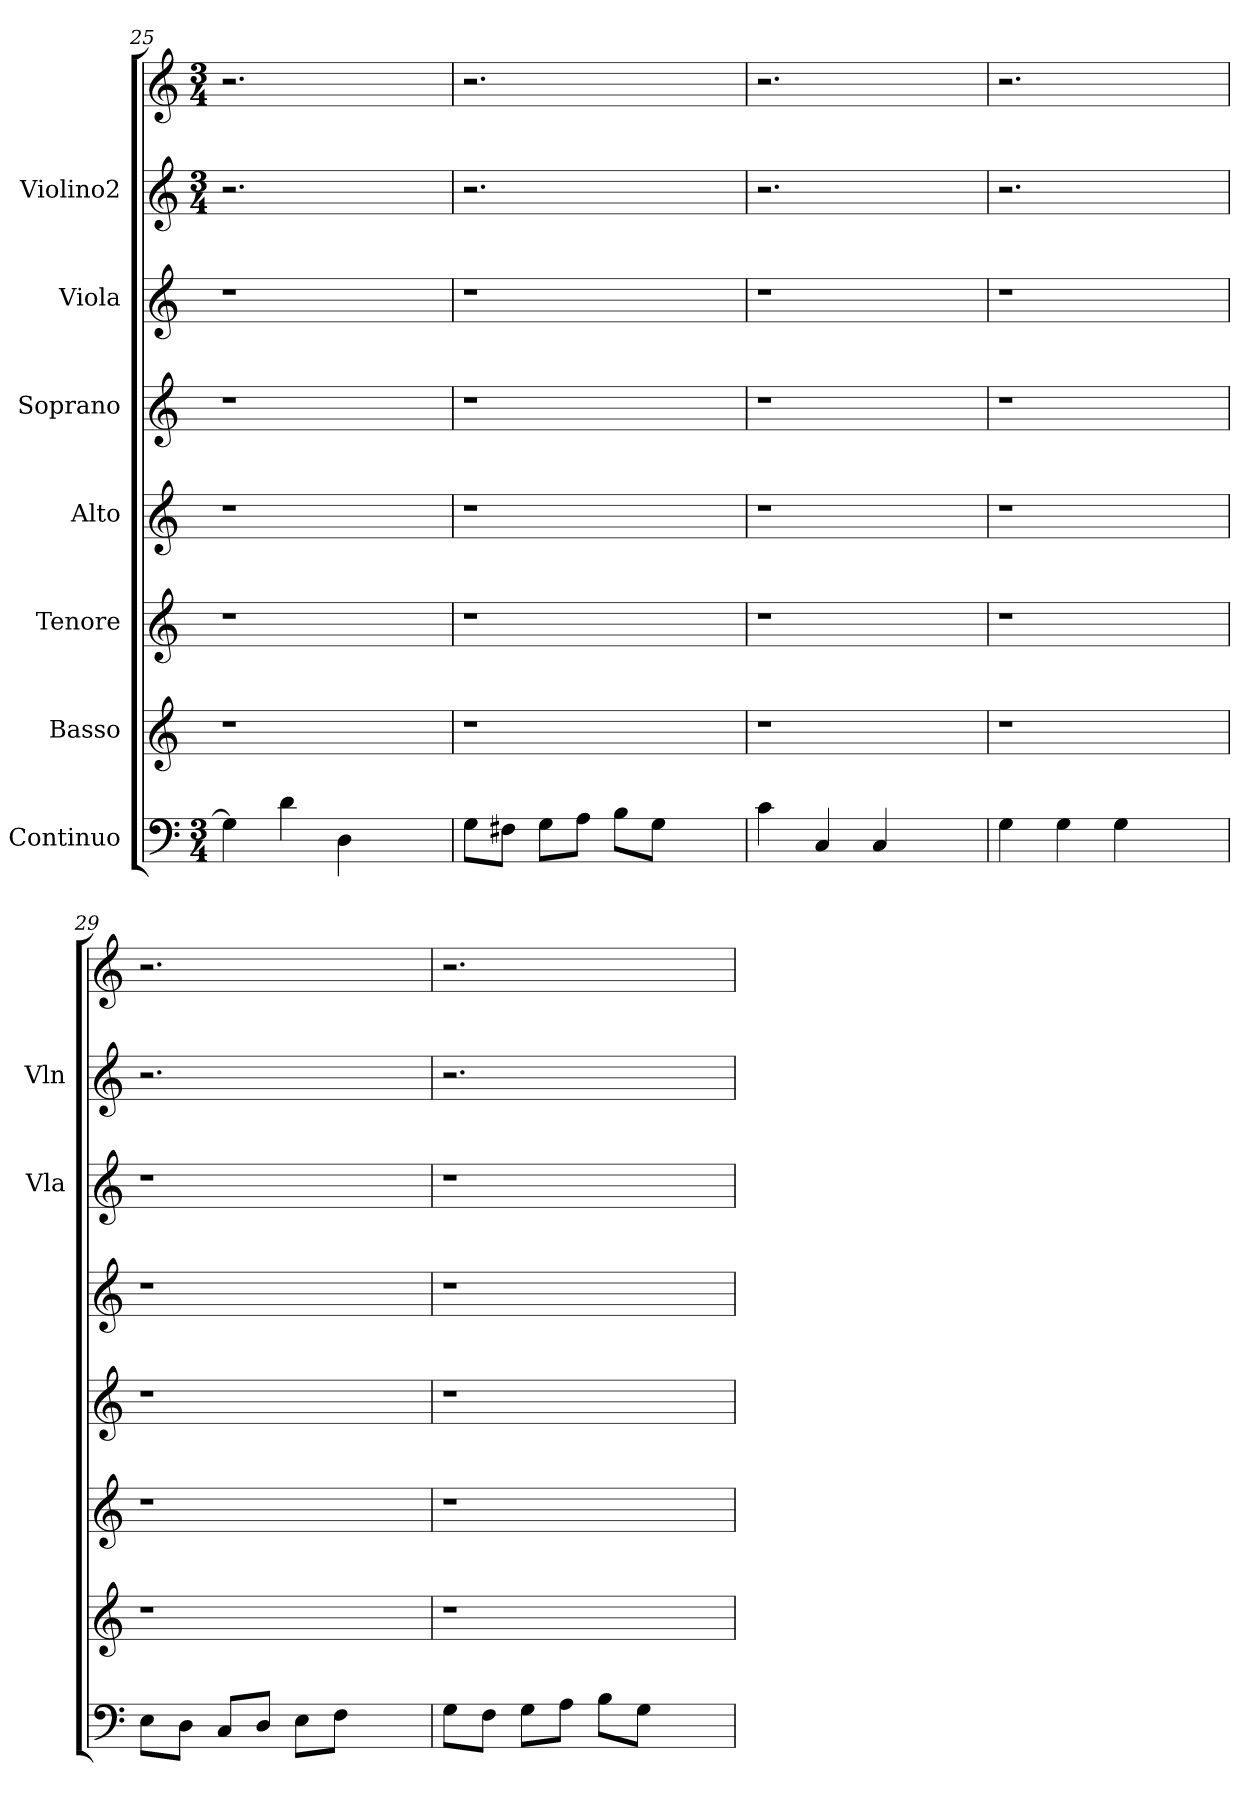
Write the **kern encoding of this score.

**kern	**kern	**kern	**kern	**kern	**kern	**kern	**kern
*part7	*part6	*part5	*part4	*part3	*part2	*part1	*part1
*staff8	*staff7	*staff6	*staff5	*staff4	*staff3	*staff2	*staff1
*I"Continuo	*I"Basso	*I"Tenore	*I"Alto	*I"Soprano	*I"Viola	*I"Violino2	*
*	*	*	*	*	*I'Vla	*I'Vln	*
*clefF4	*clefG2	*clefG2	*clefG2	*clefG2	*clefG2	*clefG2	*clefG2
*k[]	*k[]	*k[]	*k[]	*k[]	*k[]	*k[]	*k[]
*M3/4	*	*	*	*	*	*M3/4	*M3/4
=25	=25	=25	=25	=25	=25	=25	=25
4G\]	1r	1r	1r	1r	1r	2.r	2.r
4d\	.	.	.	.	.	.	.
4D\	.	.	.	.	.	.	.
4ryy	.	.	.	.	.	4ryy	4ryy
=26	=26	=26	=26	=26	=26	=26	=26
8G\L	1r	1r	1r	1r	1r	2.r	2.r
8F#X\J	.	.	.	.	.	.	.
8G\L	.	.	.	.	.	.	.
8A\J	.	.	.	.	.	.	.
8B\L	.	.	.	.	.	.	.
8G\J	.	.	.	.	.	.	.
4ryy	.	.	.	.	.	4ryy	4ryy
=27	=27	=27	=27	=27	=27	=27	=27
4c\	1r	1r	1r	1r	1r	2.r	2.r
4C/	.	.	.	.	.	.	.
4C/	.	.	.	.	.	.	.
4ryy	.	.	.	.	.	4ryy	4ryy
=28	=28	=28	=28	=28	=28	=28	=28
4G\	1r	1r	1r	1r	1r	2.r	2.r
4G\	.	.	.	.	.	.	.
4G\	.	.	.	.	.	.	.
4ryy	.	.	.	.	.	4ryy	4ryy
!!LO:LB:g=z
=29	=29	=29	=29	=29	=29	=29	=29
8E\L	1r	1r	1r	1r	1r	2.r	2.r
8D\J	.	.	.	.	.	.	.
8C/L	.	.	.	.	.	.	.
8D/J	.	.	.	.	.	.	.
8E\L	.	.	.	.	.	.	.
8F\J	.	.	.	.	.	.	.
4ryy	.	.	.	.	.	4ryy	4ryy
!!LO:PB:g=z
=30	=30	=30	=30	=30	=30	=30	=30
8G\L	1r	1r	1r	1r	1r	2.r	2.r
8F\J	.	.	.	.	.	.	.
8G\L	.	.	.	.	.	.	.
8A\J	.	.	.	.	.	.	.
8B\L	.	.	.	.	.	.	.
8G\J	.	.	.	.	.	.	.
4ryy	.	.	.	.	.	4ryy	4ryy
=	=	=	=	=	=	=	=
*-	*-	*-	*-	*-	*-	*-	*-
